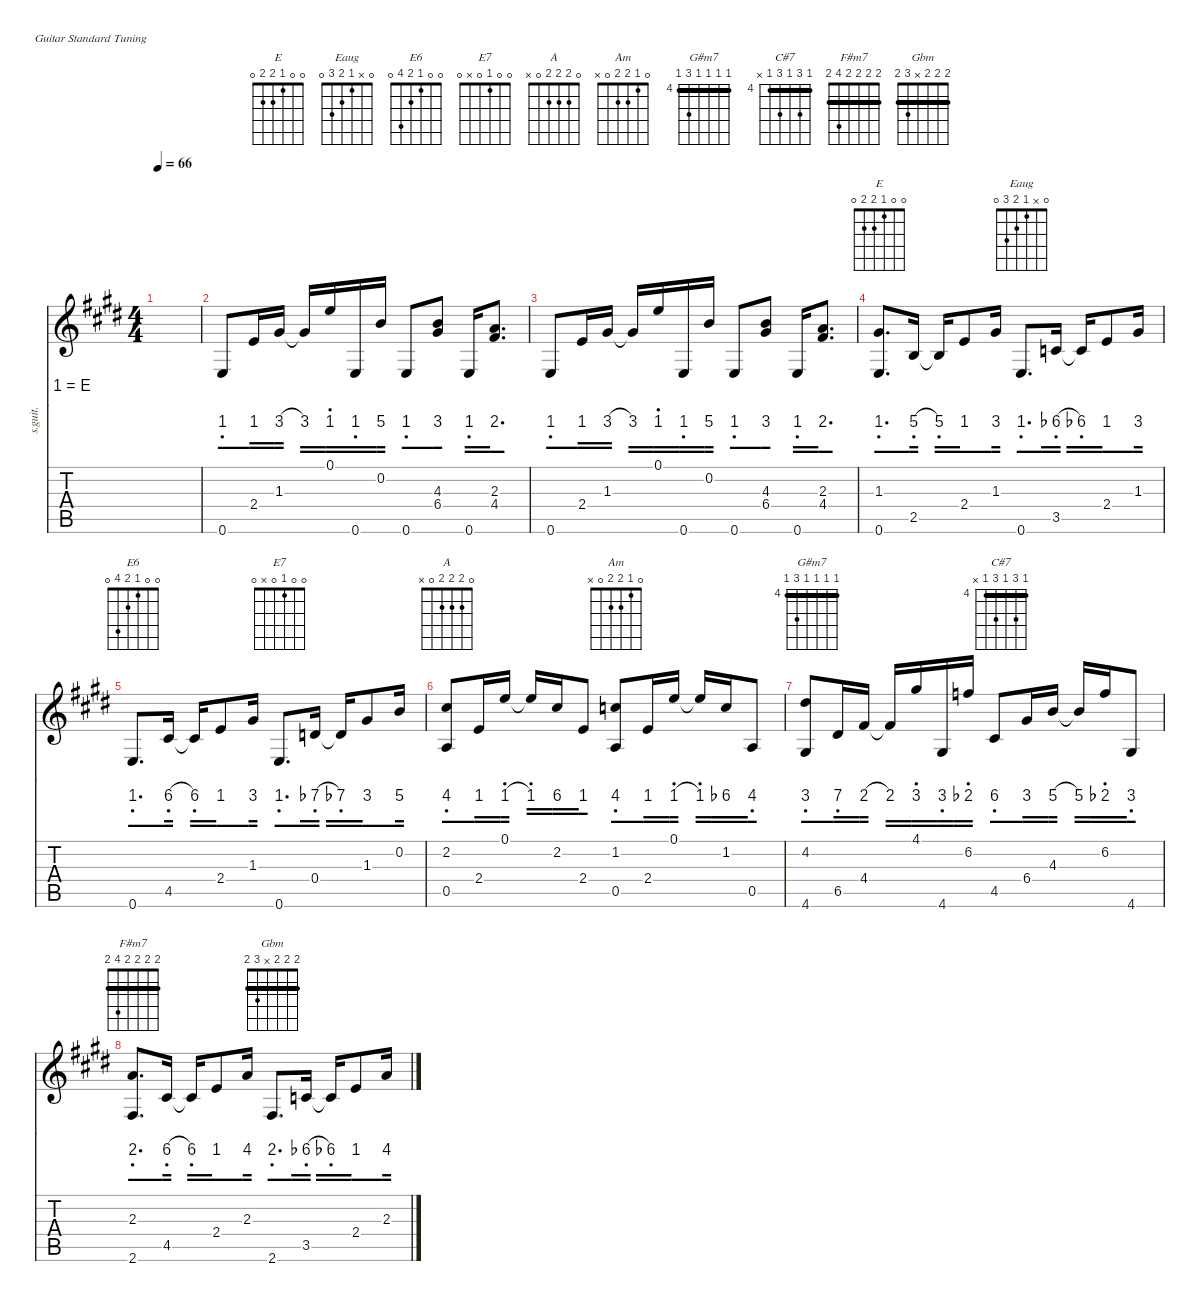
\defaultSystemsLayout 4
\hideDynamics
\bracketExtendMode nobrackets
\chordDiagramsInScore
\track ("Steel Guitar" "s.guit.") {defaultSystemsLayout 4 instrument acousticguitarsteel}
\staff {score tabs numbered}
\tuning (E4 B3 G3 D3 A2 E2)
\chord ("E" 0 0 1 2 2 0) {showfingering false}
\chord ("Eaug" 0 x 1 2 3 0) {showfingering false}
\chord ("E6" 0 0 1 2 4 0)
\chord ("E7" 0 0 1 0 x 0)
\chord ("A" 0 2 2 2 0 x) {showfingering false}
\chord ("Am" 0 1 2 2 0 x) {showfingering false}
\chord ("G#m7" 4 4 4 4 6 4) {firstfret 4 barre (4 4 4 4)}
\chord ("C#7" 4 6 4 6 4 x) {firstfret 4 barre (4 4)}
\chord ("F#m7" 2 2 2 2 4 2) {showfingering false barre (2 2 2 2)}
\chord ("Gbm" 2 2 2 x 3 2) {showfingering false barre (2 2 2)}
\ts (4 4)
\tempo 66
\clef g2
\ks e
|
0.6{acc forcenatural}.8{beam Up} 2.4{acc forcenatural}.16{beam Up} 1.3{acc #}.16{beam Up} 1.3{t acc #}.16{beam Up} 0.1{acc forcenatural}.16{beam Up} 0.6{acc forcenatural}.16{beam Up} 0.2{acc forcenatural}.16{beam Up} 0.6{acc forcenatural}.8{beam Up} (6.4{acc #} 4.3{acc forcenatural}).8{beam Up} 0.6{acc forcenatural}.16{beam Up} (4.4{acc #} 2.3{acc forcenatural}).8{d beam Up} |
0.6{acc forcenatural}.8{beam Up} 2.4{acc forcenatural}.16{beam Up} 1.3{acc #}.16{beam Up} 1.3{t acc #}.16{beam Up} 0.1{acc forcenatural}.16{beam Up} 0.6{acc forcenatural}.16{beam Up} 0.2{acc forcenatural}.16{beam Up} 0.6{acc forcenatural}.8{beam Up} (6.4{acc #} 4.3{acc forcenatural}).8{beam Up} 0.6{acc forcenatural}.16{beam Up} (4.4{acc #} 2.3{acc forcenatural}).8{d beam Up} |
(0.6{acc forcenatural} 1.3{acc #}).8{d ch "E" beam Up} 2.5{acc forcenatural}.16{beam Up} 2.5{t acc forcenatural}.16{beam Up} 2.4{acc forcenatural}.8{beam Up} 1.3{acc #}.16{beam Up} 0.6{acc forcenatural}.8{d ch "Eaug" beam Up} 3.5{acc forcenatural}.16{beam Up} 3.5{t acc forcenatural}.16{beam Up} 2.4{acc forcenatural}.8{beam Up} 1.3{acc #}.16{beam Up} |
0.6{acc forcenatural}.8{d ch "E6" beam Up} 4.5{acc #}.16{beam Up} 4.5{t acc #}.16{beam Up} 2.4{acc forcenatural}.8{beam Up} 1.3{acc #}.16{beam Up} 0.6{acc forcenatural}.8{d ch "E7" beam Up} 0.4{acc forcenatural}.16{beam Up} 0.4{t acc forcenatural}.16{beam Up} 1.3{acc #}.8{beam Up} 0.2{acc forcenatural}.16{beam Up} |
(0.5{acc forcenatural} 2.2{acc #}).8{ch "A" beam Up} 2.4{acc forcenatural}.16{beam Up} 0.1{acc forcenatural}.16{beam Up} 0.1{t acc forcenatural}.16{beam Up} 2.2{acc #}.16{beam Up} 2.4{acc forcenatural}.8{beam Up} (0.5{acc forcenatural} 1.2{acc forcenatural}).8{ch "Am" beam Up} 2.4{acc forcenatural}.16{beam Up} 0.1{acc forcenatural}.16{beam Up} 0.1{t acc forcenatural}.16{beam Up} 1.2{acc forcenatural}.16{beam Up} 0.5{acc forcenatural}.8{beam Up} |
(4.6{acc #} 4.2{acc #}).8{ch "G#m7" beam Up} 6.5{acc #}.16{beam Up} 4.4{acc #}.16{beam Up} 4.4{t acc #}.16{beam Up} 4.1{acc #}.16{beam Up} 4.6{acc #}.16{beam Up} 6.2{acc forcenatural}.16{beam Up} 4.5{acc #}.8{ch "C#7" beam Up} 6.4{acc #}.16{beam Up} 4.3{acc forcenatural}.16{beam Up} 4.3{t acc forcenatural}.16{beam Up} 6.2{acc forcenatural}.16{beam Up} 4.6{acc #}.8{beam Up} |
(2.6{acc #} 2.3{acc forcenatural}).8{d ch "F#m7" beam Up} 4.5{acc #}.16{beam Up} 4.5{t acc #}.16{beam Up} 2.4{acc forcenatural}.8{beam Up} 2.3{acc forcenatural}.16{beam Up} 2.6{acc #}.8{d ch "Gbm" beam Up} 3.5{acc forcenatural}.16{beam Up} 3.5{t acc forcenatural}.16{beam Up} 2.4{acc forcenatural}.8{beam Up} 2.3{acc forcenatural}.16{beam Up}
